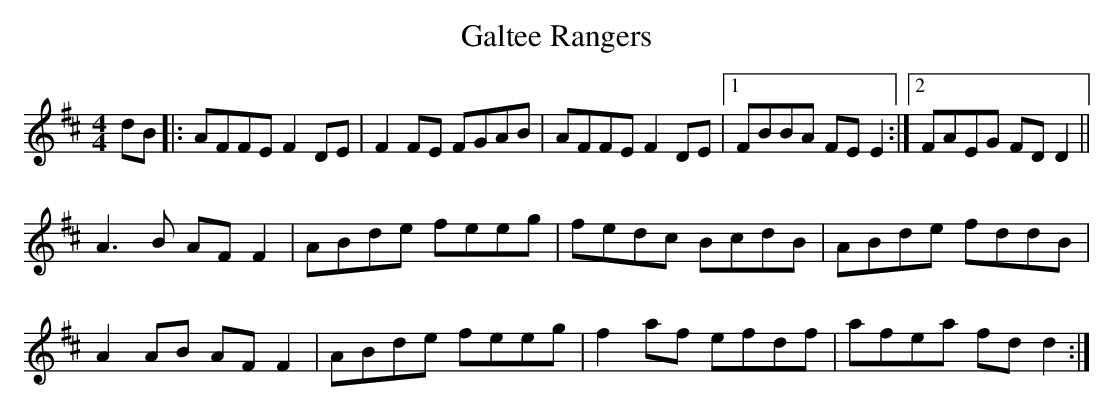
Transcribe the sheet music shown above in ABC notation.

X:1
T: Galtee Rangers
M: 4/4
L: 1/8
K: D
dB|: AFFE F2 DE|F2 FE FGAB|AFFE F2 DE|1 FBBA FE E2 :|2\
FAEG FD D2||
A3B AF F2|ABde feeg|fedc BcdB|ABde fddB|
A2 AB AF F2|ABde feeg|f2 af efdf|afea fd d2 :|
